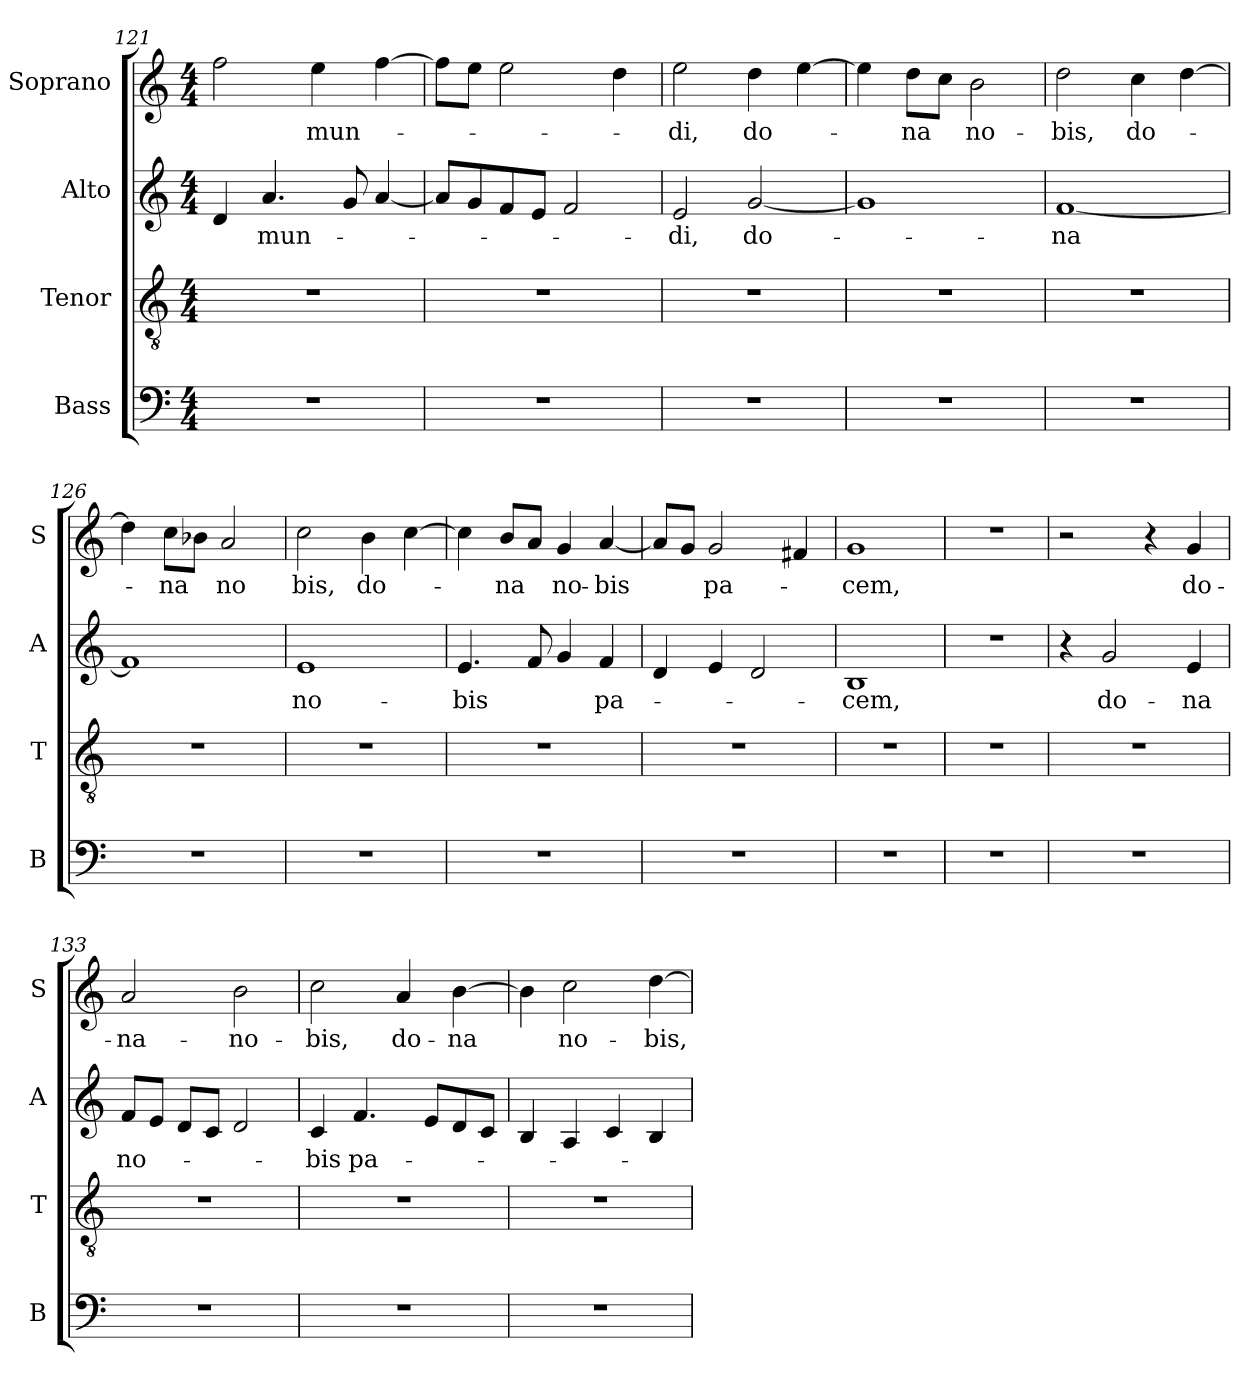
**kern	**kern	**kern	**text	**kern	**text
*part4	*part3	*part2	*part2	*part1	*part1
*staff4	*staff3	*staff2	*staff2	*staff1	*staff1
*I"Bass	*I"Tenor	*I"Alto	*	*I"Soprano	*
*I'B	*I'T	*I'A	*	*I'S	*
*clefF4	*clefGv2	*clefG2	*	*clefG2	*
*k[]	*k[]	*k[]	*	*k[]	*
*C:	*C:	*C:	*	*C:	*
*M4/4	*M4/4	*M4/4	*	*M4/4	*
=121	=121	=121	=121	=121	=121
1r	1r	4d/	.	2ff\	.
.	.	4.a/	mun-	.	.
.	.	.	.	4ee\	mun-
.	.	8g/	.	.	.
.	.	[4a/	.	[4ff\	.
=122	=122	=122	=122	=122	=122
1r	1r	8a/L]	.	8ff\L]	.
.	.	8g/	.	8ee\J	.
.	.	8f/	.	2ee\	.
.	.	8e/J	.	.	.
.	.	2f/	.	.	.
.	.	.	.	4dd\	.
=123	=123	=123	=123	=123	=123
1r	1r	2e/	-di,	2ee\	-di,
.	.	[2g/	do-	4dd\	do-
.	.	.	.	[4ee\	.
=124	=124	=124	=124	=124	=124
1r	1r	1g]	.	4ee\]	.
.	.	.	.	8dd\L	-na
.	.	.	.	8cc\J	.
.	.	.	.	2b\	no-
=125	=125	=125	=125	=125	=125
1r	1r	[1f	-na	2dd\	-bis,
.	.	.	.	4cc\	do-
.	.	.	.	[4dd\	.
!!LO:PB:g=z
=126	=126	=126	=126	=126	=126
1r	1r	1f]	.	4dd\]	.
.	.	.	.	8cc\L	-na
.	.	.	.	8b-X\J	.
.	.	.	.	2a/	no
=127	=127	=127	=127	=127	=127
1r	1r	1e	no-	2cc\	bis,
.	.	.	.	4b\	do-
.	.	.	.	[4cc\	.
=128	=128	=128	=128	=128	=128
1r	1r	4.e/	-bis	4cc\]	.
.	.	.	.	8b/L	-na
.	.	8f/	.	8a/J	.
.	.	4g/	.	4g/	no-
.	.	4f/	pa-	[4a/	-bis
=129	=129	=129	=129	=129	=129
1r	1r	4d/	.	8a/L]	.
.	.	.	.	8g/J	.
.	.	4e/	.	2g/	pa-
.	.	2d/	.	.	.
.	.	.	.	4f#X/	.
=130	=130	=130	=130	=130	=130
1r	1r	1B	-cem,	1g	-cem,
=131	=131	=131	=131	=131	=131
1r	1r	1r	.	1r	.
!!LO:LB:g=z
=132	=132	=132	=132	=132	=132
1r	1r	4r	.	2r	.
.	.	2g/	do-	.	.
.	.	.	.	4r	.
.	.	4e/	-na	4g/	do-
=133	=133	=133	=133	=133	=133
1r	1r	8f/L	no-	2a/	-na-
.	.	8e/J	.	.	.
.	.	8d/L	.	.	.
.	.	8c/J	.	.	.
.	.	2d/	.	2b\	-no-
=134	=134	=134	=134	=134	=134
1r	1r	4c/	-bis	2cc\	-bis,
.	.	4.f/	pa-	.	.
.	.	.	.	4a/	do-
.	.	8e/L	.	.	.
.	.	8d/	.	[4b\	-na
.	.	8c/J	.	.	.
=135	=135	=135	=135	=135	=135
1r	1r	4B/	.	4b\]	.
.	.	4A/	.	2cc\	no-
.	.	4c/	.	.	.
.	.	4B/	.	[4dd\	-bis,
=	=	=	=	=	=
*-	*-	*-	*-	*-	*-
